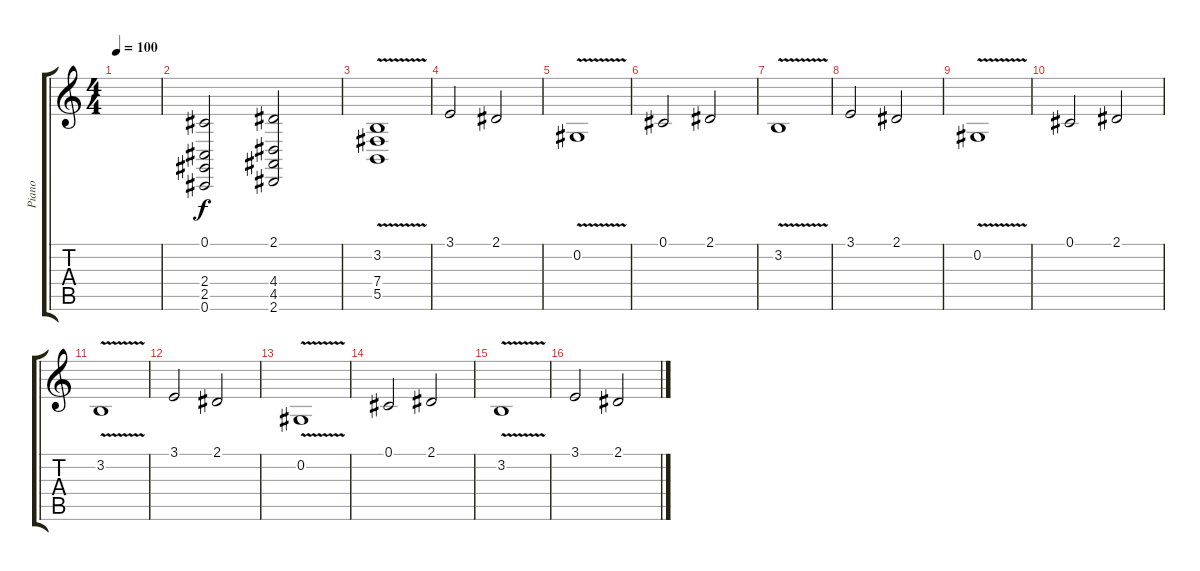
\track ("Piano" "Piano") {instrument electricgrandpiano}
\staff {score tabs}
\tuning (Db4 Ab3 E3 B2 Gb2 Db2) {hide}
\ts (4 4)
\tempo 100
\clef g2
\ks c
|
(0.1 2.4 2.5 0.6).2 (2.1 4.4 4.5 2.6).2 |
(3.2{v} 7.4 5.5).1 |
3.1.2 2.1.2 |
0.2{v}.1 |
0.1.2 2.1.2 |
3.2{v}.1 |
3.1.2 2.1.2 |
0.2{v}.1 |
0.1.2 2.1.2 |
3.2{v}.1 |
3.1.2 2.1.2 |
0.2{v}.1 |
0.1.2 2.1.2 |
3.2{v}.1 |
3.1.2 2.1.2
